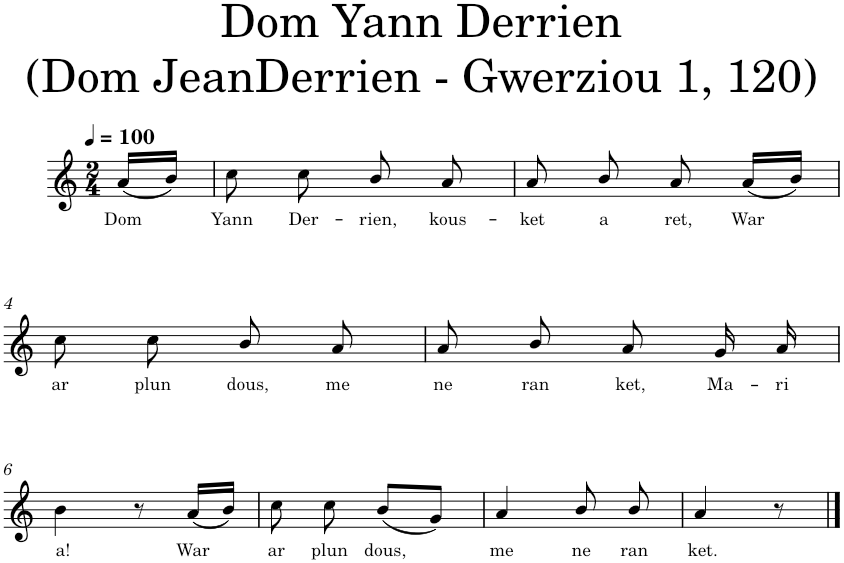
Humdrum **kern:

**kern	**text
*part1	*part1
*staff1	*staff1
*I"S.	*
*I'S.	*
*clefG2	*
*k[]	*
*M2/4	*
*MM100	*
=1	=1
!	!LO:LY:b
(16a/LL	Dom
16b/JJ)	.
=2	=2
!	!LO:LY:b
8cc\	Yann
!	!LO:LY:b
8cc\	Der-
!	!LO:LY:b
8b/	-rien,
!	!LO:LY:b
8a/	kous-
=3	=3
!	!LO:LY:b
8a/	-ket
!	!LO:LY:b
8b/	a
!	!LO:LY:b
8a/	ret,
!	!LO:LY:b
(16a/LL	War
16b/JJ)	.
!!LO:LB:g=z
=4	=4
!	!LO:LY:b
8cc\	ar
!	!LO:LY:b
8cc\	plun
!	!LO:LY:b
8b/	dous,
!	!LO:LY:b
8a/	me
=5	=5
!	!LO:LY:b
8a/	ne
!	!LO:LY:b
8b/	ran
!	!LO:LY:b
8a/	ket,
!	!LO:LY:b
16g/	Ma-
!	!LO:LY:b
16a/	ri
!!LO:LB:g=z
=6	=6
!	!LO:LY:b
4b\	-a!
8r	.
!	!LO:LY:b
(16a/LL	War
16b/JJ)	.
=7	=7
!	!LO:LY:b
8cc\	ar
!	!LO:LY:b
8cc\	plun
!	!LO:LY:b
(8b/L	dous,
8g/J)	.
=8	=8
!	!LO:LY:b
4a/	me
!	!LO:LY:b
8b/	ne
!	!LO:LY:b
8b/	ran
=9	=9
!	!LO:LY:b
4a/	ket.
8r	.
==	==
*-	*-
